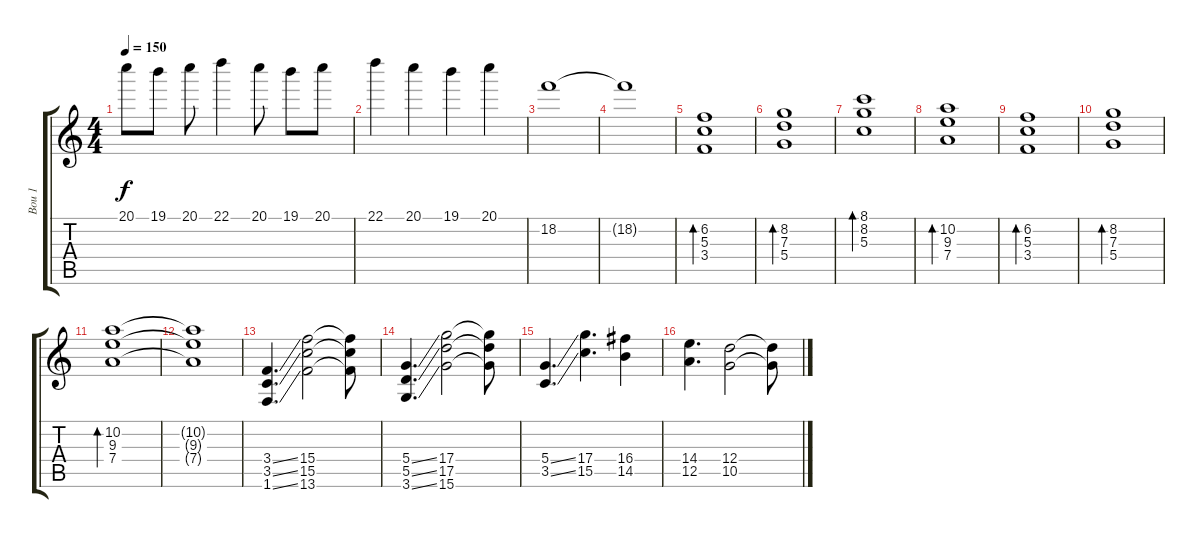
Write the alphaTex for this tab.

\track ("Bou 1" "Bou 1") {instrument distortionguitar}
\staff {score tabs}
\tuning (E4 B3 G3 D3 A2 E2) {hide}
\ts (4 4)
\tempo 150
\clef g2
\ks c
20.1{t}.8{dy f} 19.1.8 20.1.8 22.1.4 20.1.8 19.1.8 20.1.8 |
22.1.4 20.1.4 19.1.4 20.1.4 |
18.2.1 |
18.2{t}.1 |
(6.2 5.3 3.4).1{bd 240 volume 12 balance 4 instrument distortionguitar} |
(8.2 7.3 5.4).1{bd 240} |
(8.1 8.2 5.3).1{bd 240} |
(10.2 9.3 7.4).1{bd 240} |
(6.2 5.3 3.4).1{bd 240} |
(8.2 7.3 5.4).1{bd 240} |
(10.2 9.3 7.4).1{bd 240} |
(10.2{t} 9.3{t} 7.4{t}).1 |
(3.4{ss} 3.5{ss} 1.6{ss}).4{d} (15.4 15.5 13.6).2 (15.4{t} 15.5{t} 13.6{t}).8 |
(5.4{ss} 5.5{ss} 3.6{ss}).4{d} (17.4 17.5 15.6).2 (17.4{t} 17.5{t} 15.6{t}).8 |
(5.4{ss} 3.5{ss}).4{d} (17.4 15.5).4{d} (16.4 14.5).4 |
(14.4 12.5).4{d} (12.4 10.5).2 (12.4{t} 10.5{t}).8
